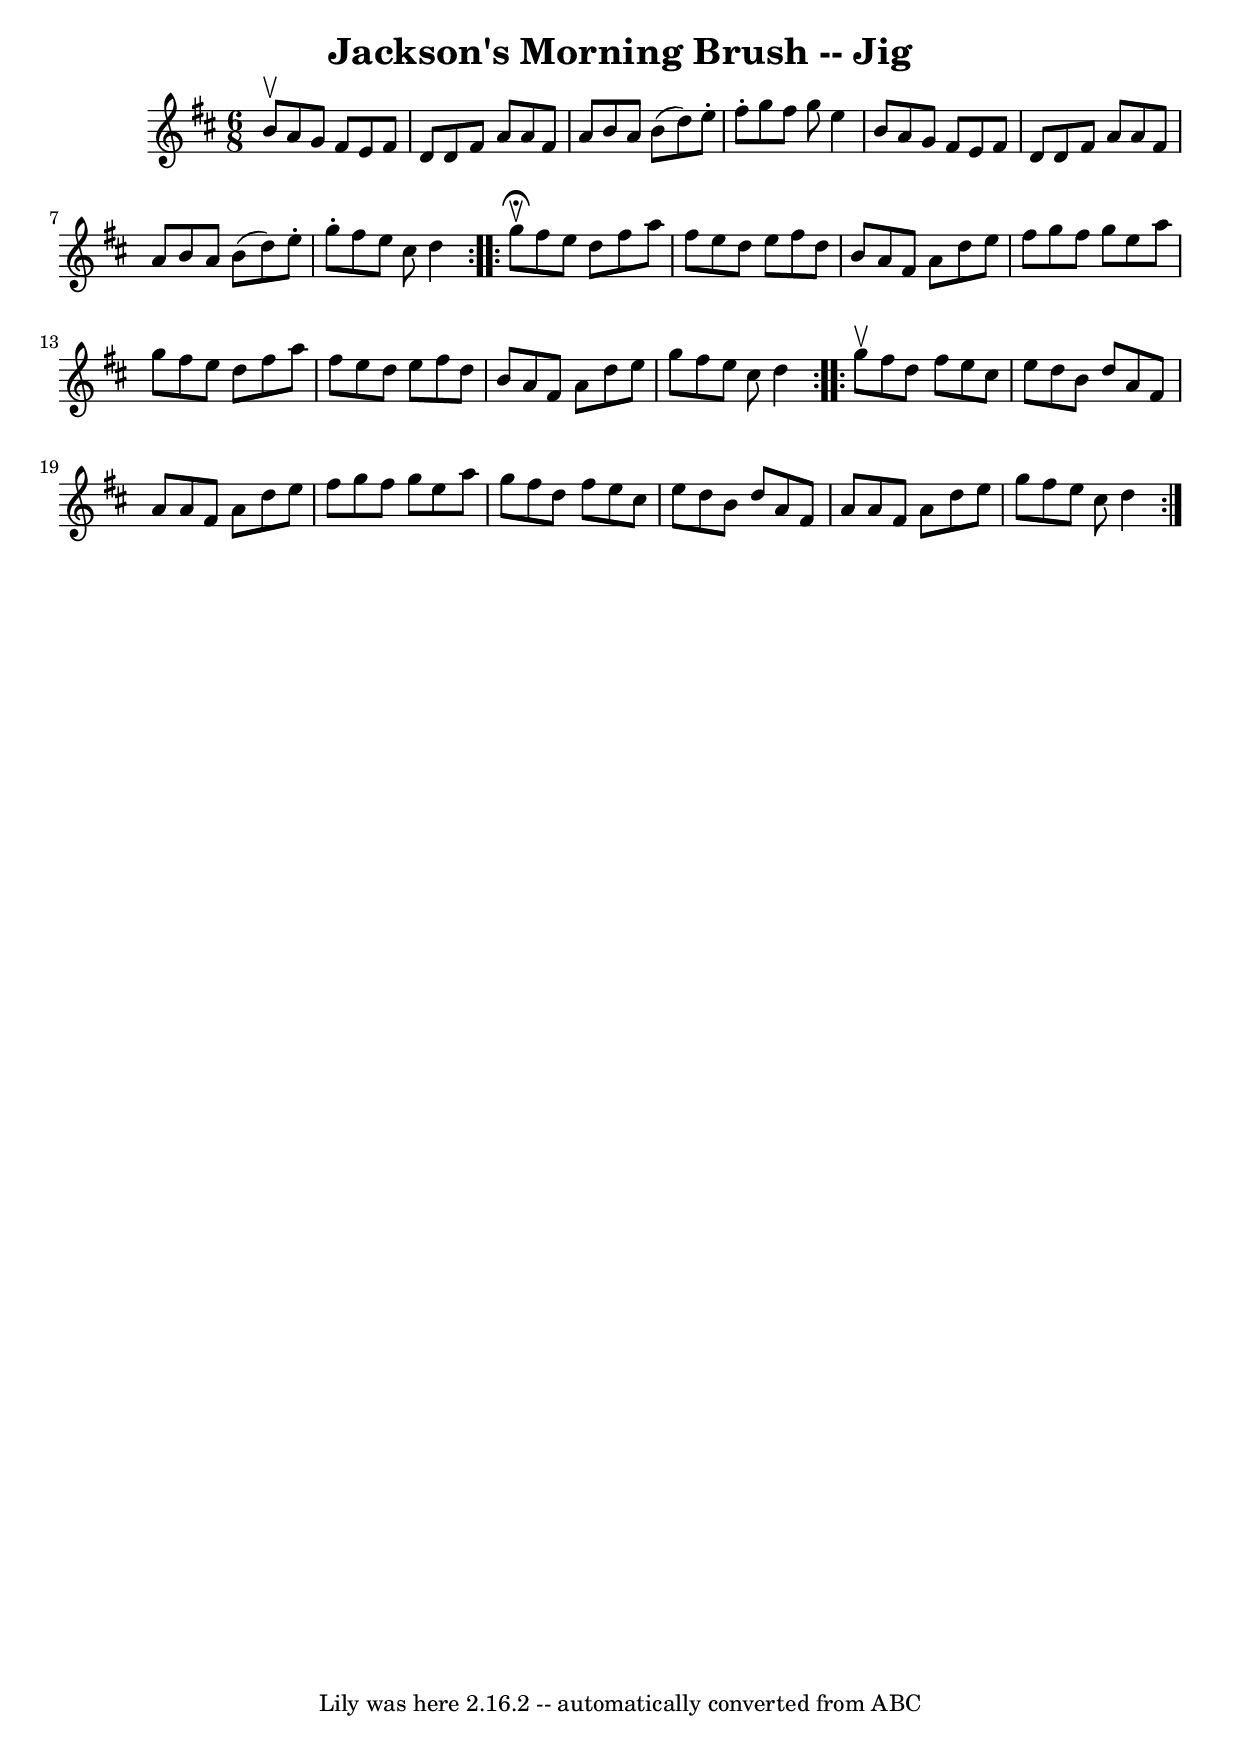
\version "2.16.2"
\include "Mammoth.ily"
\header {
	%% book = "Ryan's Mammoth Collection"
	crossRefNumber = "1"
	footnotes = "\\\\86 446"
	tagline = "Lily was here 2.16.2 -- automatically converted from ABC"
	title = "Jackson's Morning Brush -- Jig"
}
voicedefault =  {


\repeat volta 2 {
\time 6/8 
\key d \major b'8^\upbow |
 a'8 g'8 fis'8 e'8   
 fis'8 d'8    |
 d'8 fis'8 a'8 a'8 fis'8 a'8    
|
 b'8 a'8 b'8 (d''8) e''8 -. fis''8 -.   |
   
g''8 fis''8 g''8 e''4 b'8    |
 a'8 g'8 fis'8    
e'8 fis'8 d'8    |
 d'8 fis'8 a'8 a'8 fis'8 a'8    
|
 b'8 a'8 b'8 (d''8) e''8 -. g''8 -.   |
   
fis''8 e''8 cis''8 d''4    }     \repeat volta 2 { g''8 
^\fermata^\upbow |
 fis''8 e''8 d''8 fis''8 a''8    
fis''8    |
 e''8 d''8 e''8 fis''8 d''8 b'8    |
  
 a'8 fis'8 a'8 d''8 e''8 fis''8    |
 g''8 fis''8    
g''8 e''8 a''8 g''8    |
 fis''8 e''8 d''8 fis''8   
 a''8 fis''8    |
 e''8 d''8 e''8 fis''8 d''8 b'8    
|
 a'8 fis'8 a'8 d''8 e''8 g''8    |
 fis''8    
e''8 cis''8 d''4  }     \repeat volta 2 { g''8^\upbow |
     
fis''8 d''8 fis''8 e''8 cis''8 e''8    |
 d''8 b'8    
d''8 a'8 fis'8 a'8    |
 a'8 fis'8 a'8 d''8 e''8   
 fis''8    |
 g''8 fis''8 g''8 e''8 a''8 g''8    
|
 fis''8 d''8 fis''8 e''8 cis''8 e''8    |
   
d''8 b'8 d''8 a'8 fis'8 a'8    |
 a'8 fis'8 a'8    
d''8 e''8 g''8    |
 fis''8 e''8 cis''8 d''4      }   
}

\score{
    <<

	\context Staff="default"
	{
	    \voicedefault 
	}

    >>
	\layout {
	}
	\midi {}
}
